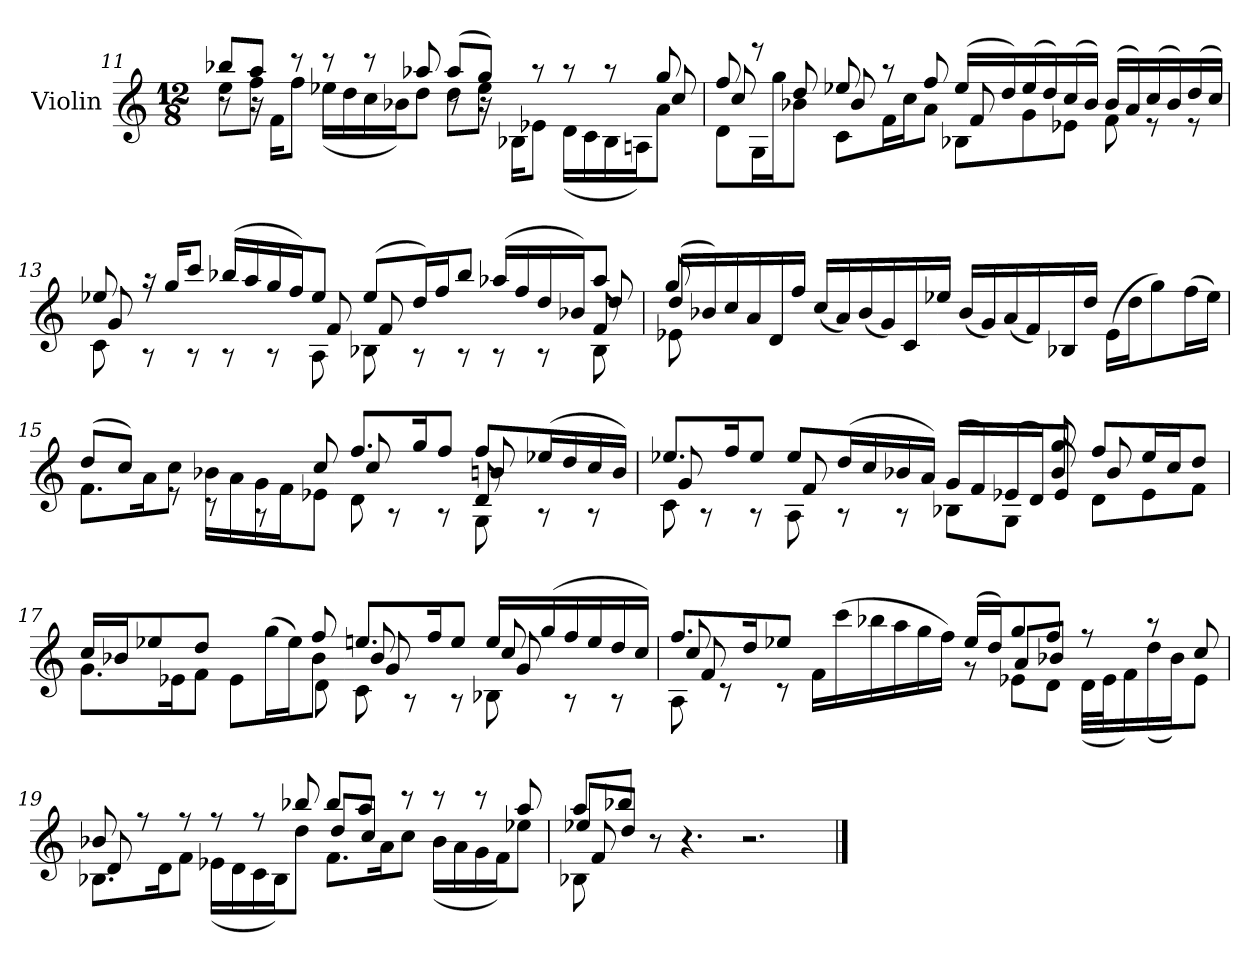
**kern
*part1
*staff1
*I"Violin
*I'Vln.
*clefG2
*k[]
*M12/8
=11
*^
*	*^
8bb-X/L	8r	8ee\L
8aa/J	16r	8ff\J
.	16f\KL	.
8r	8ff\J	8ryy
8r	(<16ee-X\LL	8ryy
.	16dd\	.
8r	16cc\	8ryy
.	16b-X\J)	.
8aa-X/	8dd\J	8ryy
(>8aa-/L	8r	8dd\L
8gg/J)	16r	8ee-\J
.	16B-X\KL	.
8r	8e-X\J	8ryy
8r	(<16d\LL	8ryy
.	16c\	.
8r	16B-\	8ryy
.	16An\J)	.
8gg/	8a\J	8cc/
=12	=12	=12
8ff/	8d\L	8cc/
8r	16G\L	8ryy
.	16gg\J	.
8dd/	8b-X\J	8ryy
8ee-X/	8c\L	8b-/
8r	16f\L	8ryy
.	16cc\J	.
8ff/	8a\J	8ryy
(>16ee-/LL	8B-X\L	8f/
16dd/)	.	.
(>16ee-/	8g\	8ryy
16dd/)	.	.
(>16cc/	8e-X\J	8ryy
16b-/JJ)	.	.
(>16b-/LL	8f\	8ryy
16a/)	.	.
(>16cc/	8r	8ryy
16b-/)	.	.
(>16dd/	8r	8ryy
16cc/JJ)	.	.
=13	=13	=13
*	*	*^
8ee-X/	8c\	8g/	8ryy
16r	8r	8ryy	8ryy
16gg/KL	.	.	.
8ccc/J	8r	8ryy	8ryy
(>16bb-X/LL	8r	8ryy	8ryy
16aa/	.	.	.
16gg/	8r	8ryy	8ryy
16ff/J)	.	.	.
8ee-/J	8A\	8f/	8ryy
(>8ee-/L	8B-X\	8f/	8ryy
16dd/L)	8r	8ryy	8ryy
16ff/J	.	.	.
8bb-/J	8r	8ryy	8ryy
(>16aa-X/LL	8r	8ryy	8ryy
16ff/	.	.	.
16dd/	8r	8ryy	8ryy
16b-X/J)	.	.	.
8aa-/J	8B-\	8dd/	8f/
*	*	*v	*v
=14	=14	=14
(<16dd/LL	8e-X\	8gg/
16b-X/)	.	.
16cc/	8ryy	8ryy
16a/	.	.
16d/	8ryy	8ryy
16ff/JJ	.	.
(<16cc/LL	4ryy	4ryy
16a/)	.	.
(<16b-/	.	.
16g/)	.	.
16c/	8ryy	8ryy
16ee-X/JJ	.	.
(<16b-/LL	4ryy	4ryy
16g/)	.	.
(<16a/	.	.
16f/)	.	.
16B-X/	8ryy	8ryy
16dd/JJ	.	.
(>16e-\LL	4ryy	4ryy
16dd\J	.	.
8gg\)	.	.
(>16ff\L	8ryy	8ryy
16ee-\JJ)	.	.
=15	=15	=15
*	*	*^
(>8dd/L	8.f\L	8ryy	2.ryy
8cc/J)	.	8ryy	.
.	16a\K	.	.
8ryy	8cc\J	8r	.
8ryy	16b-X\LL	8r	.
.	16a\	.	.
8ryy	16g\	8r	.
.	16f\J	.	.
8cc/	8e-X\J	8ryy	.
8.ff/L	8d\	8cc/	8ryy
.	8r	8ryy	8ryy
16gg/K	.	.	.
8ff/J	8r	8ryy	8ryy
8ff/L	8G\	8bn/	8d/
(>16ee-X/L	8r	8ryy	8ryy
16dd/	.	.	.
16cc/	8r	8ryy	8ryy
16b/JJ)	.	.	.
*	*	*v	*v
=16	=16	=16
8.ee-X/L	8c\	8g/
.	8r	8ryy
16ff/K	.	.
8ee-/J	8r	8ryy
8ee-/L	8A\	8f/
(>16dd/L	8r	8ryy
16cc/	.	.
16b-X/	8r	8ryy
16a/JJ)	.	.
(>16g/LL	8B-X\L	8ryy
16f/)	.	.
(>16e-X/	8G\J	8ryy
16d/J)	.	.
8e-/J	8b-/	8gg/
8ff/L	8d\L	8b-/
16ee-/L	8e-\	8ryy
16cc/J	.	.
8dd/J	8f\J	8ryy
=17	=17	=17
*	*	*^
16cc/LL	8.g\L	8ryy	2.ryy
16b-X/J	.	.	.
8ee-X/	.	8ryy	.
.	16e-X\K	.	.
8dd/J	8f\J	8ryy	.
8ryy	8e-\L	4ryy	.
8ryy	(<16gg\L	.	.
.	16ee-\J)	.	.
8ff/	8b-\J	8d\	.
8.een/L	8c\	8b-/	8g/
.	8r	8ryy	8ryy
16ff/K	.	.	.
8ee/J	8r	8ryy	8ryy
16ee/LL	8B-X\	8cc/	8g/
(>16gg/	.	.	.
16ff/	8r	8ryy	8ryy
16ee/	.	.	.
16dd/	8r	8ryy	8ryy
16cc/JJ)	.	.	.
=18	=18	=18	=18
8.ff/L	8A\	8cc/	8f/
.	8r	8ryy	8ryy
16dd/K	.	.	.
8ee-X/J	8r	8ryy	8ryy
4ryy	16f\LL	4ryy	4ryy
.	(>16ccc\	.	.
.	16bb-X\	.	.
.	16aa\	.	.
8ryy	16gg\	8ryy	8ryy
.	16ff\JJ)	.	.
(>16ee-/LL	8r	8ryy	8ryy
16dd/J)	.	.	.
8gg/	8e-X\L	8a/L	8ryy
8ff/J	8d\J	8b-X/J	8ryy
8r	(<32d\LLL	8ryy	8ryy
.	32e-\J	.	.
.	16f\)	.	.
8r	(<16dd\	8ryy	8ryy
.	16b-\J)	.	.
8cc/	8e-\J	8ryy	8ryy
*	*	*v	*v
=19	=19	=19
8b-X/	8.B-X\L	8d/
8r	.	8ryy
.	16d\K	.
8r	8f\J	8ryy
8r	(<16e-X\LL	8ryy
.	16d\	.
8r	16c\	8ryy
.	16B-\J)	.
8bb-X/	8dd\J	8ryy
8bb-/L	8.f\L	8dd/L
8aa/J	.	8cc/J
.	16a\K	.
8r	8cc\J	8ryy
8r	(<16b-\LL	8ryy
.	16a\	.
8r	16g\	8ryy
.	16f\J)	.
8aa/	8ee-X\J	8ryy
=20	=20	=20
*	*	*^
8aa/L	8B-X\	8ee-X/L	8f/
8bb-X/J	8ryy	8dd/J	8ryy
8r	8ryy	8ryy	8ryy
4.r	4.ryy	4.ryy	4.ryy
2.r	2.ryy	2.ryy	2.ryy
*v	*v	*v	*v
==
*-
